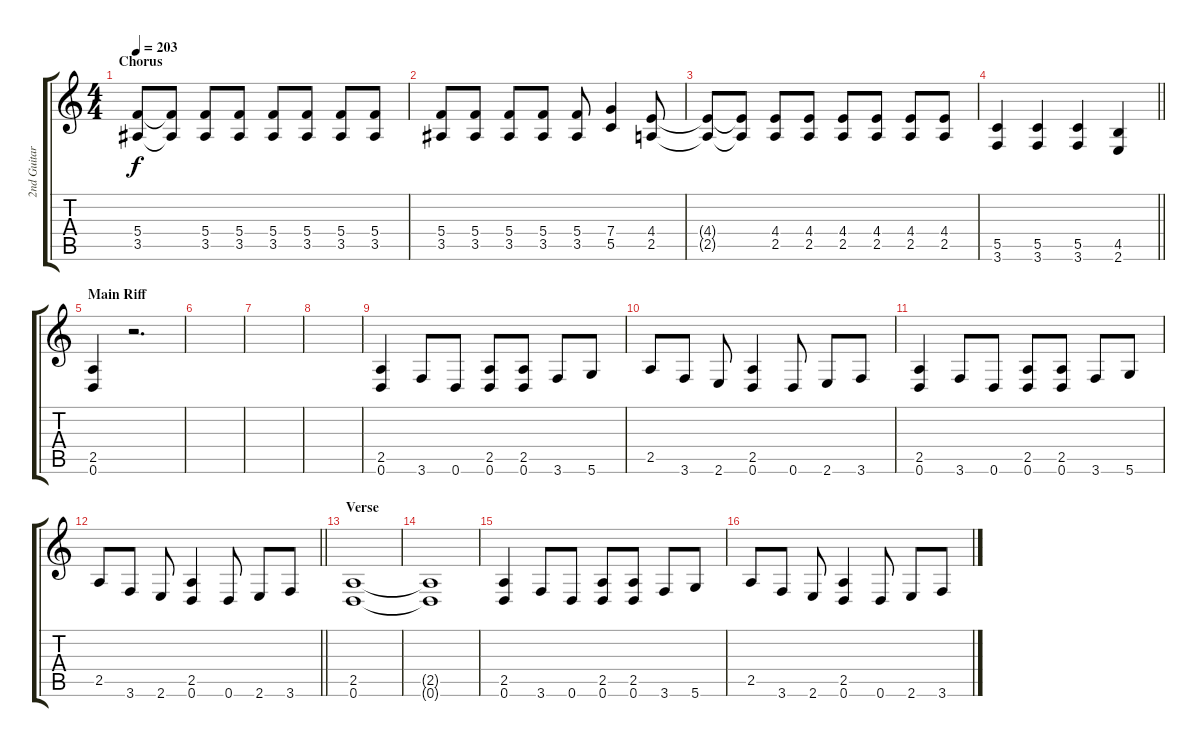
\track ("2nd Guitar" "2nd Guitar") {instrument overdrivenguitar}
\staff {score tabs}
\tuning (D4 A3 F3 C3 G2 D2) {hide}
\ts (4 4)
\section ("" "Chorus")
\tempo 203
\clef g2
\ks c
(5.4 3.5).8{dy f} (5.4{t} 3.5{t}).8 (5.4 3.5).8 (5.4 3.5).8 (5.4 3.5).8 (5.4 3.5).8 (5.4 3.5).8 (5.4 3.5).8 |
(5.4 3.5).8 (5.4 3.5).8 (5.4 3.5).8 (5.4 3.5).8 (5.4 3.5).8 (7.4 5.5).4 (4.4 2.5).8 |
(4.4{t} 2.5{t}).8 (4.4{t} 2.5{t}).8 (4.4 2.5).8 (4.4 2.5).8 (4.4 2.5).8 (4.4 2.5).8 (4.4 2.5).8 (4.4 2.5).8 |
\barLineRight lightlight
(5.5 3.6).4 (5.5 3.6).4 (5.5 3.6).4 (4.5 2.6).4 |
\section ("" "Main Riff")
(2.5 0.6).4 r.2{d} |
|
|
|
(2.5 0.6).4 3.6.8 0.6.8 (2.5 0.6).8 (2.5 0.6).8 3.6.8 5.6.8 |
2.5.8 3.6.8 2.6.8 (2.5 0.6).4 0.6.8 2.6.8 3.6.8 |
(2.5 0.6).4 3.6.8 0.6.8 (2.5 0.6).8 (2.5 0.6).8 3.6.8 5.6.8 |
\barLineRight lightlight
2.5.8 3.6.8 2.6.8 (2.5 0.6).4 0.6.8 2.6.8 3.6.8 |
\section ("" "Verse")
(2.5 0.6).1 |
(2.5{t} 0.6{t}).1 |
(2.5 0.6).4 3.6.8 0.6.8 (2.5 0.6).8 (2.5 0.6).8 3.6.8 5.6.8 |
2.5.8 3.6.8 2.6.8 (2.5 0.6).4 0.6.8 2.6.8 3.6.8
